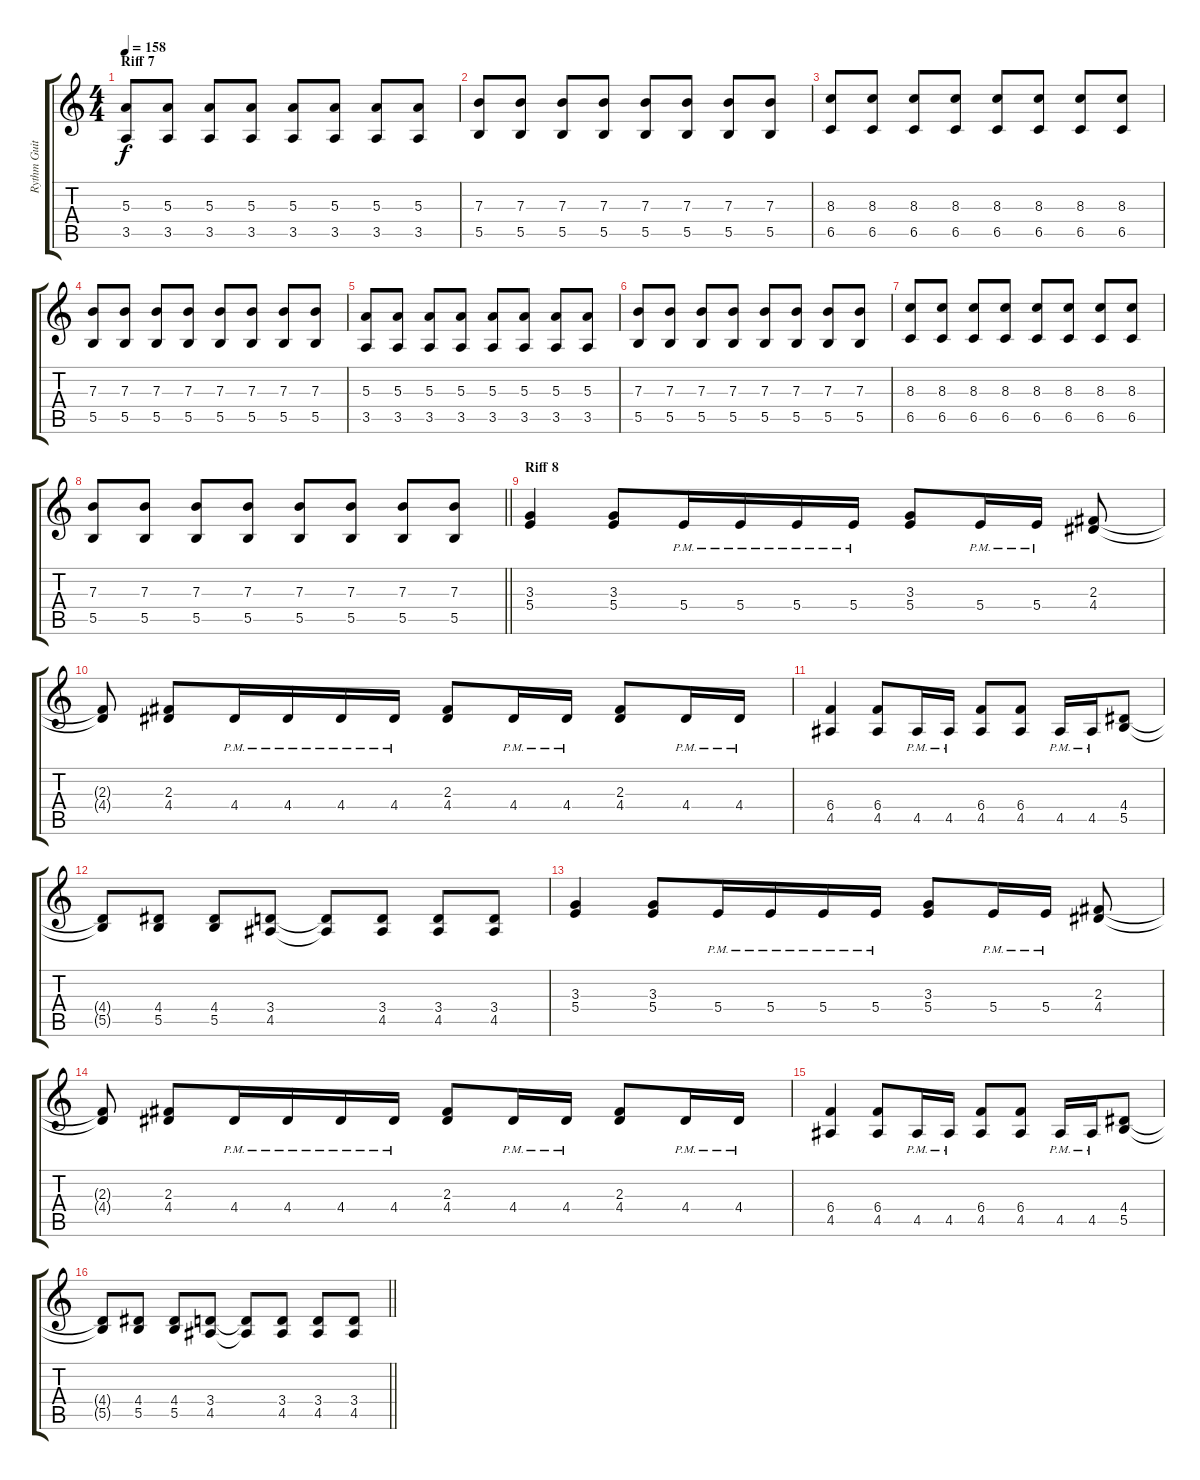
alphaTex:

\track ("Rythm Guitar" "Rythm Guit") {instrument distortionguitar}
\staff {score tabs}
\tuning (Db4 Ab3 E3 B2 Gb2 Db2) {hide}
\ts (4 4)
\section ("" "Riff 7")
\tempo 158
\clef g2
\ks c
(5.3 3.5).8{dy f} (5.3 3.5).8 (5.3 3.5).8 (5.3 3.5).8 (5.3 3.5).8 (5.3 3.5).8 (5.3 3.5).8 (5.3 3.5).8 |
(7.3 5.5).8 (7.3 5.5).8 (7.3 5.5).8 (7.3 5.5).8 (7.3 5.5).8 (7.3 5.5).8 (7.3 5.5).8 (7.3 5.5).8 |
(8.3 6.5).8 (8.3 6.5).8 (8.3 6.5).8 (8.3 6.5).8 (8.3 6.5).8 (8.3 6.5).8 (8.3 6.5).8 (8.3 6.5).8 |
(7.3 5.5).8 (7.3 5.5).8 (7.3 5.5).8 (7.3 5.5).8 (7.3 5.5).8 (7.3 5.5).8 (7.3 5.5).8 (7.3 5.5).8 |
(5.3 3.5).8 (5.3 3.5).8 (5.3 3.5).8 (5.3 3.5).8 (5.3 3.5).8 (5.3 3.5).8 (5.3 3.5).8 (5.3 3.5).8 |
(7.3 5.5).8 (7.3 5.5).8 (7.3 5.5).8 (7.3 5.5).8 (7.3 5.5).8 (7.3 5.5).8 (7.3 5.5).8 (7.3 5.5).8 |
(8.3 6.5).8 (8.3 6.5).8 (8.3 6.5).8 (8.3 6.5).8 (8.3 6.5).8 (8.3 6.5).8 (8.3 6.5).8 (8.3 6.5).8 |
\barLineRight lightlight
(7.3 5.5).8 (7.3 5.5).8 (7.3 5.5).8 (7.3 5.5).8 (7.3 5.5).8 (7.3 5.5).8 (7.3 5.5).8 (7.3 5.5).8 |
\section ("" "Riff 8")
(3.3 5.4).4 (3.3 5.4).8{beam merge} 5.4{pm}.16 5.4{pm}.16{beam merge} 5.4{pm}.16{beam merge} 5.4{pm}.16{beam split} (3.3 5.4).8{beam merge} 5.4{pm}.16{beam merge} 5.4{pm}.16{beam split} (2.3 4.4).8 |
(2.3{t} 4.4{t}).8{beam split} (2.3 4.4).8{beam merge} 4.4{pm}.16 4.4{pm}.16 4.4{pm}.16 4.4{pm}.16{beam split} (2.3 4.4).8{beam merge} 4.4{pm}.16 4.4{pm}.16{beam split} (2.3 4.4).8{beam merge} 4.4{pm}.16 4.4{pm}.16 |
(6.4 4.5).4 (6.4 4.5).8 4.5{pm}.16 4.5{pm}.16 (6.4 4.5).8 (6.4 4.5).8 4.5{pm}.16 4.5{pm}.16 (4.4 5.5).8 |
(4.4{t} 5.5{t}).8 (4.4 5.5).8 (4.4 5.5).8 (3.4 4.5).8 (3.4{t} 4.5{t}).8 (3.4 4.5).8 (3.4 4.5).8 (3.4 4.5).8 |
(3.3 5.4).4 (3.3 5.4).8{beam merge} 5.4{pm}.16 5.4{pm}.16{beam merge} 5.4{pm}.16{beam merge} 5.4{pm}.16{beam split} (3.3 5.4).8{beam merge} 5.4{pm}.16{beam merge} 5.4{pm}.16{beam split} (2.3 4.4).8 |
(2.3{t} 4.4{t}).8{beam split} (2.3 4.4).8{beam merge} 4.4{pm}.16 4.4{pm}.16 4.4{pm}.16 4.4{pm}.16{beam split} (2.3 4.4).8{beam merge} 4.4{pm}.16 4.4{pm}.16{beam split} (2.3 4.4).8{beam merge} 4.4{pm}.16 4.4{pm}.16 |
(6.4 4.5).4 (6.4 4.5).8 4.5{pm}.16 4.5{pm}.16 (6.4 4.5).8 (6.4 4.5).8 4.5{pm}.16 4.5{pm}.16 (4.4 5.5).8 |
\barLineRight lightlight
(4.4{t} 5.5{t}).8 (4.4 5.5).8 (4.4 5.5).8 (3.4 4.5).8 (3.4{t} 4.5{t}).8 (3.4 4.5).8 (3.4 4.5).8 (3.4 4.5).8
